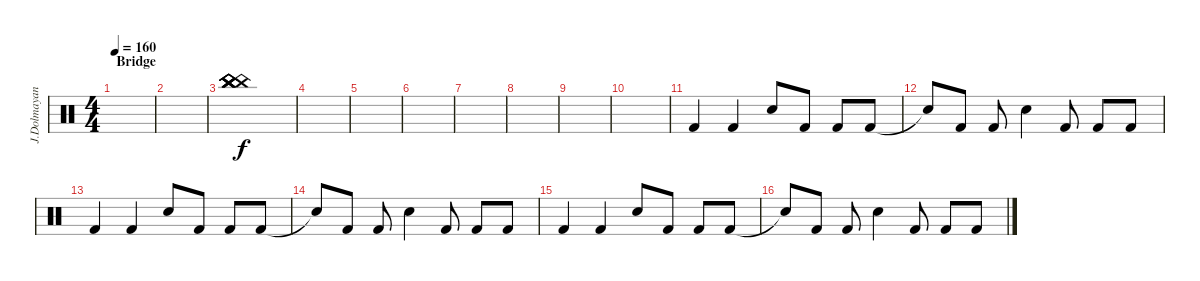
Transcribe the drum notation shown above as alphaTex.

\track ("J.Dolmayan" "J.Dolmayan") {instrument percussion}
\staff {score}
\articulation defaults
\ts (4 4)
\section ("" "Bridge")
\tempo 160
\clef neutral
\ks c
|
|
("China (hit)" "China (hit)" "China (hit)" "China (hit)" "China (hit)" "China (hit)").1 |
|
|
|
|
|
|
|
"Kick (hit) 2".4 "Kick (hit) 2".4 "Electric Snare (hit)".8 "Kick (hit) 2".8 "Kick (hit) 2".8 "Kick (hit) 2".8 |
"Snare (hit)"{t}.8 "Kick (hit) 2".8 "Kick (hit) 2".8 "Electric Snare (hit)".4 "Kick (hit) 2".8 "Kick (hit) 2".8 "Kick (hit) 2".8 |
"Kick (hit) 2".4 "Kick (hit) 2".4 "Electric Snare (hit)".8 "Kick (hit) 2".8 "Kick (hit) 2".8 "Kick (hit) 2".8 |
"Snare (hit)"{t}.8 "Kick (hit) 2".8 "Kick (hit) 2".8 "Electric Snare (hit)".4 "Kick (hit) 2".8 "Kick (hit) 2".8 "Kick (hit) 2".8 |
"Kick (hit) 2".4 "Kick (hit) 2".4 "Electric Snare (hit)".8 "Kick (hit) 2".8 "Kick (hit) 2".8 "Kick (hit) 2".8 |
"Snare (hit)"{t}.8 "Kick (hit) 2".8 "Kick (hit) 2".8 "Electric Snare (hit)".4 "Kick (hit) 2".8 "Kick (hit) 2".8 "Kick (hit) 2".8
